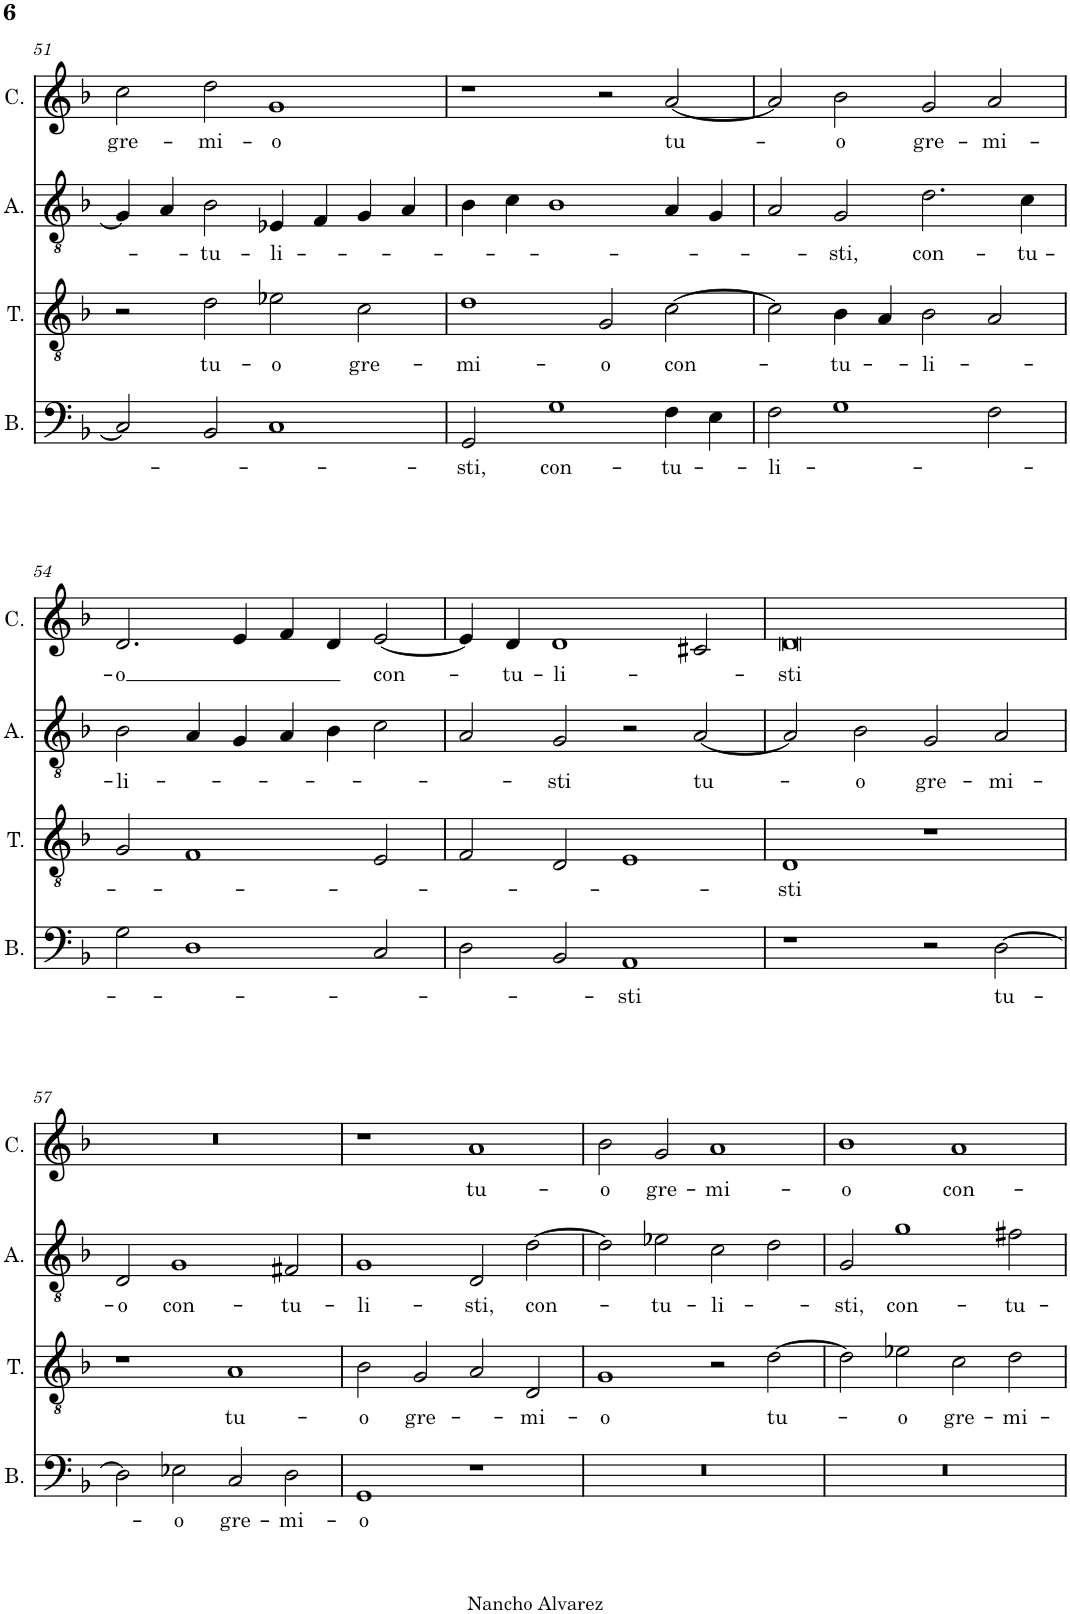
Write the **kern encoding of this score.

**kern	**text	**kern	**text	**kern	**text	**kern	**text
*part4	*part4	*part3	*part3	*part2	*part2	*part1	*part1
*staff4	*staff4	*staff3	*staff3	*staff2	*staff2	*staff1	*staff1
*I"Bassus	*	*I"Tenor	*	*I"Altus	*	*I"Cantus	*
*I'B.	*	*I'T.	*	*I'A.	*	*I'C.	*
!!LO:PB:g=z
*clefF4	*	*clefGv2	*	*clefGv2	*	*clefG2	*
*k[b-]	*	*k[b-]	*	*k[b-]	*	*k[b-]	*
*M4/2	*	*M4/2	*	*M4/2	*	*M4/2	*
=51	=51	=51	=51	=51	=51	=51	=51
!	!	!	!	!	!	!	!LO:LY:b
2C/]	.	2r	.	4G/]	.	2cc\	gre-
.	.	.	.	4A/	.	.	.
!	!	!	!LO:LY:b	!	!LO:LY:b	!	!LO:LY:b
2BB-/	.	2d\	tu-	2B-\	-tu-	2dd\	-mi-
!	!	!	!LO:LY:b	!	!LO:LY:b	!	!LO:LY:b
1C	.	2e-X\	-o	4E-X/	-li-	1g	-o
.	.	.	.	4F/	.	.	.
!	!	!	!LO:LY:b	!	!	!	!
.	.	2c\	gre-	4G/	.	.	.
.	.	.	.	4A/	.	.	.
=52	=52	=52	=52	=52	=52	=52	=52
!	!LO:LY:b	!	!LO:LY:b	!	!	!	!
2GG/	-sti,	1d	-mi-	4B-\	.	1r	.
.	.	.	.	4c\	.	.	.
!	!LO:LY:b	!	!	!	!	!	!
1G	con-	.	.	1B-	.	.	.
!	!	!	!LO:LY:b	!	!	!	!
.	.	2G/	-o	.	.	2r	.
!	!LO:LY:b	!	!LO:LY:b	!	!	!	!LO:LY:b
4F\	-tu-	[2c\	con-	4A/	.	[2a/	tu-
4E\	.	.	.	4G/	.	.	.
=53	=53	=53	=53	=53	=53	=53	=53
!	!LO:LY:b	!	!	!	!	!	!
2F\	-li-	2c\]	.	2A/	.	2a/]	.
!	!	!	!LO:LY:b	!	!LO:LY:b	!	!LO:LY:b
1G	.	4B-\	-tu-	2G/	-sti,	2b-\	-o
.	.	4A/	.	.	.	.	.
!	!	!	!LO:LY:b	!	!LO:LY:b	!	!LO:LY:b
.	.	2B-\	-li-	2.d\	con-	2g/	gre-
!	!	!	!	!	!	!	!LO:LY:b
2F\	.	2A/	.	.	.	2a/	-mi-
!	!	!	!	!	!LO:LY:b	!	!
.	.	.	.	4c\	-tu-	.	.
!!LO:LB:g=z
=54	=54	=54	=54	=54	=54	=54	=54
!	!	!	!	!	!LO:LY:b	!	!LO:LY:b
2G\	.	2G/	.	2B-\	-li-	2.d/	-o
1D	.	1F	.	4A/	.	.	.
.	.	.	.	4G/	.	4e/	.
.	.	.	.	4A/	.	4f/	.
.	.	.	.	4B-\	.	4d/	.
!	!	!	!	!	!	!	!LO:LY:b
2C/	.	2E/	.	2c\	.	[2e/	con-
=55	=55	=55	=55	=55	=55	=55	=55
2D\	.	2F/	.	2A/	.	4e/]	.
!	!	!	!	!	!	!	!LO:LY:b
.	.	.	.	.	.	4d/	-tu-
!	!	!	!	!	!LO:LY:b	!	!LO:LY:b
2BB-/	.	2D/	.	2G/	-sti	1d	-li-
!	!LO:LY:b	!	!	!	!	!	!
1AA	-sti	1E	.	2r	.	.	.
!	!	!	!	!	!LO:LY:b	!	!
.	.	.	.	[2A/	tu-	2c#X/	.
=56	=56	=56	=56	=56	=56	=56	=56
!	!	!	!LO:LY:b	!	!	!	!LO:LY:b
1r	.	1D	-sti	2A/]	.	0d	-sti
!	!	!	!	!	!LO:LY:b	!	!
.	.	.	.	2B-\	-o	.	.
!	!	!	!	!	!LO:LY:b	!	!
2r	.	1r	.	2G/	gre-	.	.
!	!LO:LY:b	!	!	!	!LO:LY:b	!	!
[2D\	tu-	.	.	2A/	-mi-	.	.
!!LO:LB:g=z
=57	=57	=57	=57	=57	=57	=57	=57
!	!	!	!	!	!LO:LY:b	!	!
2D\]	.	1r	.	2D/	-o	0r	.
!	!LO:LY:b	!	!	!	!LO:LY:b	!	!
2E-X\	-o	.	.	1G	con-	.	.
!	!LO:LY:b	!	!LO:LY:b	!	!	!	!
2C/	gre-	1A	tu-	.	.	.	.
!	!LO:LY:b	!	!	!	!LO:LY:b	!	!
2D\	-mi-	.	.	2F#X/	-tu-	.	.
=58	=58	=58	=58	=58	=58	=58	=58
!	!LO:LY:b	!	!LO:LY:b	!	!LO:LY:b	!	!
1GG	-o	2B-\	-o	1G	-li-	1r	.
!	!	!	!LO:LY:b	!	!	!	!
.	.	2G/	gre-	.	.	.	.
!	!	!	!	!	!LO:LY:b	!	!LO:LY:b
1r	.	2A/	.	2D/	-sti,	1a	tu-
!	!	!	!LO:LY:b	!	!LO:LY:b	!	!
.	.	2D/	-mi-	[2d\	con-	.	.
=59	=59	=59	=59	=59	=59	=59	=59
!	!	!	!LO:LY:b	!	!	!	!LO:LY:b
0r	.	1G	-o	2d\]	.	2b-\	-o
!	!	!	!	!	!LO:LY:b	!	!LO:LY:b
.	.	.	.	2e-X\	-tu-	2g/	gre-
!	!	!	!	!	!LO:LY:b	!	!LO:LY:b
.	.	2r	.	2c\	-li-	1a	-mi-
!	!	!	!LO:LY:b	!	!	!	!
.	.	[2d\	tu-	2d\	.	.	.
=60	=60	=60	=60	=60	=60	=60	=60
!	!	!	!	!	!LO:LY:b	!	!LO:LY:b
0r	.	2d\]	.	2G/	-sti,	1b-	-o
!	!	!	!LO:LY:b	!	!LO:LY:b	!	!
.	.	2e-X\	-o	1g	con-	.	.
!	!	!	!LO:LY:b	!	!	!	!LO:LY:b
.	.	2c\	gre-	.	.	1a	con-
!	!	!	!LO:LY:b	!	!LO:LY:b	!	!
.	.	2d\	-mi-	2f#X\	-tu-	.	.
=	=	=	=	=	=	=	=
*-	*-	*-	*-	*-	*-	*-	*-
